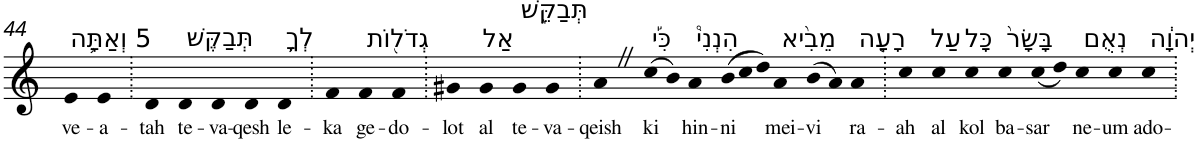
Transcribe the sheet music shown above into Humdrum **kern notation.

**kern	**text
*part1	*part1
*staff1	*staff1
*I"Piano	*
*I'Pno	*
!!LO:PB:g=z
*clefG2	*
*k[]	*
=44	=44
!LO:TX:a:t=5 וְאַתָּ֛ה	!
!	!LO:LY:b
4e	ve-
!	!LO:LY:b
4e	-a-
=45.	=45.
!	!LO:LY:b
4d	-tah
!LO:TX:a:t=תְּבַקֶּשׁ	!
!	!LO:LY:b
4d	te-
!	!LO:LY:b
4d	-va-
!	!LO:LY:b
4d	-qesh
!LO:TX:a:t=לְךָ֥	!
!	!LO:LY:b
4d	le-
=46.	=46.
!	!LO:LY:b
4f	-ka
!LO:TX:a:t=גְדֹל֖וֹת	!
!	!LO:LY:b
4f	ge-
!	!LO:LY:b
4f	-do-
=47.	=47.
!	!LO:LY:b
4g#X	-lot
!LO:TX:a:t=אַל	!
!	!LO:LY:b
4g#	al
!LO:TX:a:t=תְּבַקֵּ֑שׁ	!
!	!LO:LY:b
4g#	te-
!	!LO:LY:b
4g#	-va-
=48.	=48.
!	!LO:LY:b
4aZ	-qeish
!LO:TX:a:t=כִּ֡י	!
!	!LO:LY:b
(>8cc	ki
8b)	.
!LO:TX:a:t=הִנְנִי֩	!
!	!LO:LY:b
4a	hin-
*Xtuplet	*
!	!LO:LY:b
(>12b	-ni
12cc	.
12dd)	.
!LO:TX:a:t=מֵבִ֨יא	!
!	!LO:LY:b
4a	mei-
!	!LO:LY:b
(>8b	-vi
8a)	.
!LO:TX:a:t=רָעָ֤ה	!
!	!LO:LY:b
4a	ra-
=49.	=49.
!	!LO:LY:b
4cc	-ah
!LO:TX:a:t=עַל	!
!	!LO:LY:b
4cc	al
!LO:TX:a:t=כָּל	!
!	!LO:LY:b
4cc	kol
!LO:TX:a:t=בָּשָׂר֙	!
!	!LO:LY:b
4cc	ba-
!	!LO:LY:b
(<8cc	-sar
8dd)	.
!LO:TX:a:t=נְאֻם	!
!	!LO:LY:b
4cc	ne-
!	!LO:LY:b
4cc	-um
!LO:TX:a:t=יְהוָ֔ה	!
!	!LO:LY:b
4cc	ado-
=.	=.
*-	*-
